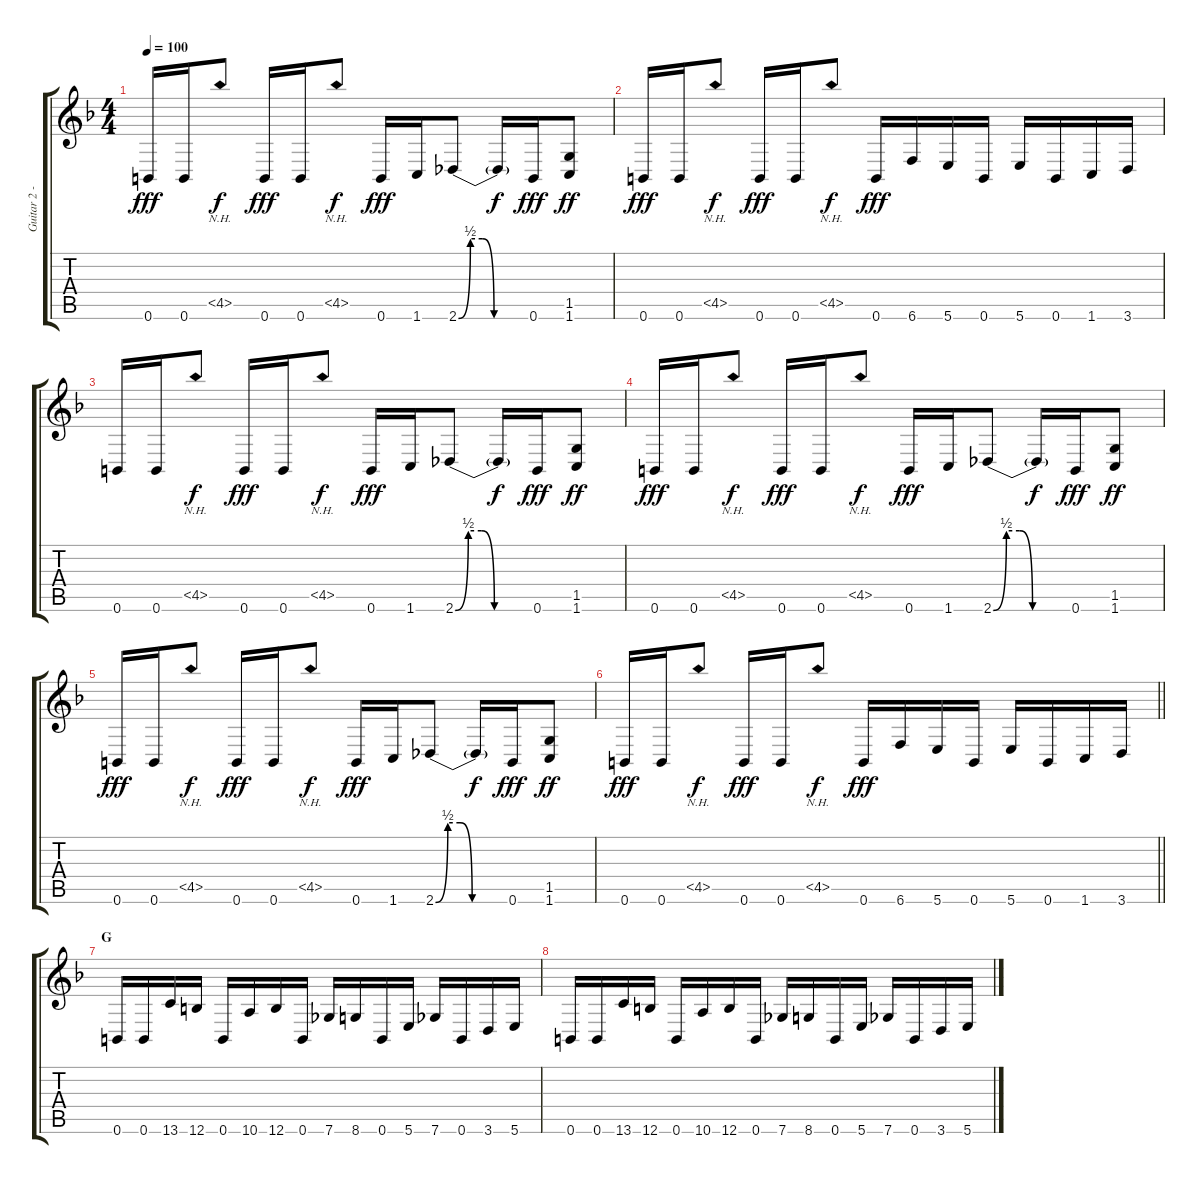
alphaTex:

\track ("Guitar 2 - Aoi" "Guitar 2 -") {instrument overdrivenguitar}
\staff {score tabs}
\tuning (Db4 Ab3 E3 B2 Gb2 B1) {hide}
\ts (4 4)
\tempo 100
\clef g2
\ks f
0.6.16{dy fff} 0.6.16 4.5{nh}.8{dy f} 0.6.16{dy fff} 0.6.16 4.5{nh}.8{dy f} 0.6.16{dy fff} 1.6.16 2.6{be (custom 0 0 10 2 20 2 30 0 60 0)}.8 2.6{t}.16{dy f} 0.6.16{dy fff} (1.5 1.6).8{dy ff} |
0.6.16{dy fff} 0.6.16 4.5{nh}.8{dy f} 0.6.16{dy fff} 0.6.16 4.5{nh}.8{dy f} 0.6.16{dy fff} 6.6.16 5.6.16 0.6.16 5.6.16 0.6.16 1.6.16 3.6.16 |
0.6.16 0.6.16 4.5{nh}.8{dy f} 0.6.16{dy fff} 0.6.16 4.5{nh}.8{dy f} 0.6.16{dy fff} 1.6.16 2.6{be (custom 0 0 10 2 20 2 30 0 60 0)}.8 2.6{t}.16{dy f} 0.6.16{dy fff} (1.5 1.6).8{dy ff} |
0.6.16{dy fff} 0.6.16 4.5{nh}.8{dy f} 0.6.16{dy fff} 0.6.16 4.5{nh}.8{dy f} 0.6.16{dy fff} 1.6.16 2.6{be (custom 0 0 10 2 20 2 30 0 60 0)}.8 2.6{t}.16{dy f} 0.6.16{dy fff} (1.5 1.6).8{dy ff} |
0.6.16{dy fff} 0.6.16 4.5{nh}.8{dy f} 0.6.16{dy fff} 0.6.16 4.5{nh}.8{dy f} 0.6.16{dy fff} 1.6.16 2.6{be (custom 0 0 10 2 20 2 30 0 60 0)}.8 2.6{t}.16{dy f} 0.6.16{dy fff} (1.5 1.6).8{dy ff} |
\barLineRight lightlight
0.6.16{dy fff} 0.6.16 4.5{nh}.8{dy f} 0.6.16{dy fff} 0.6.16 4.5{nh}.8{dy f} 0.6.16{dy fff} 6.6.16 5.6.16 0.6.16 5.6.16 0.6.16 1.6.16 3.6.16 |
\section ("" "G")
0.6.16 0.6.16 13.6.16 12.6.16 0.6.16 10.6.16 12.6.16 0.6.16 7.6.16 8.6.16 0.6.16 5.6.16 7.6.16 0.6.16 3.6.16 5.6.16 |
0.6.16 0.6.16 13.6.16 12.6.16 0.6.16 10.6.16 12.6.16 0.6.16 7.6.16 8.6.16 0.6.16 5.6.16 7.6.16 0.6.16 3.6.16 5.6.16
